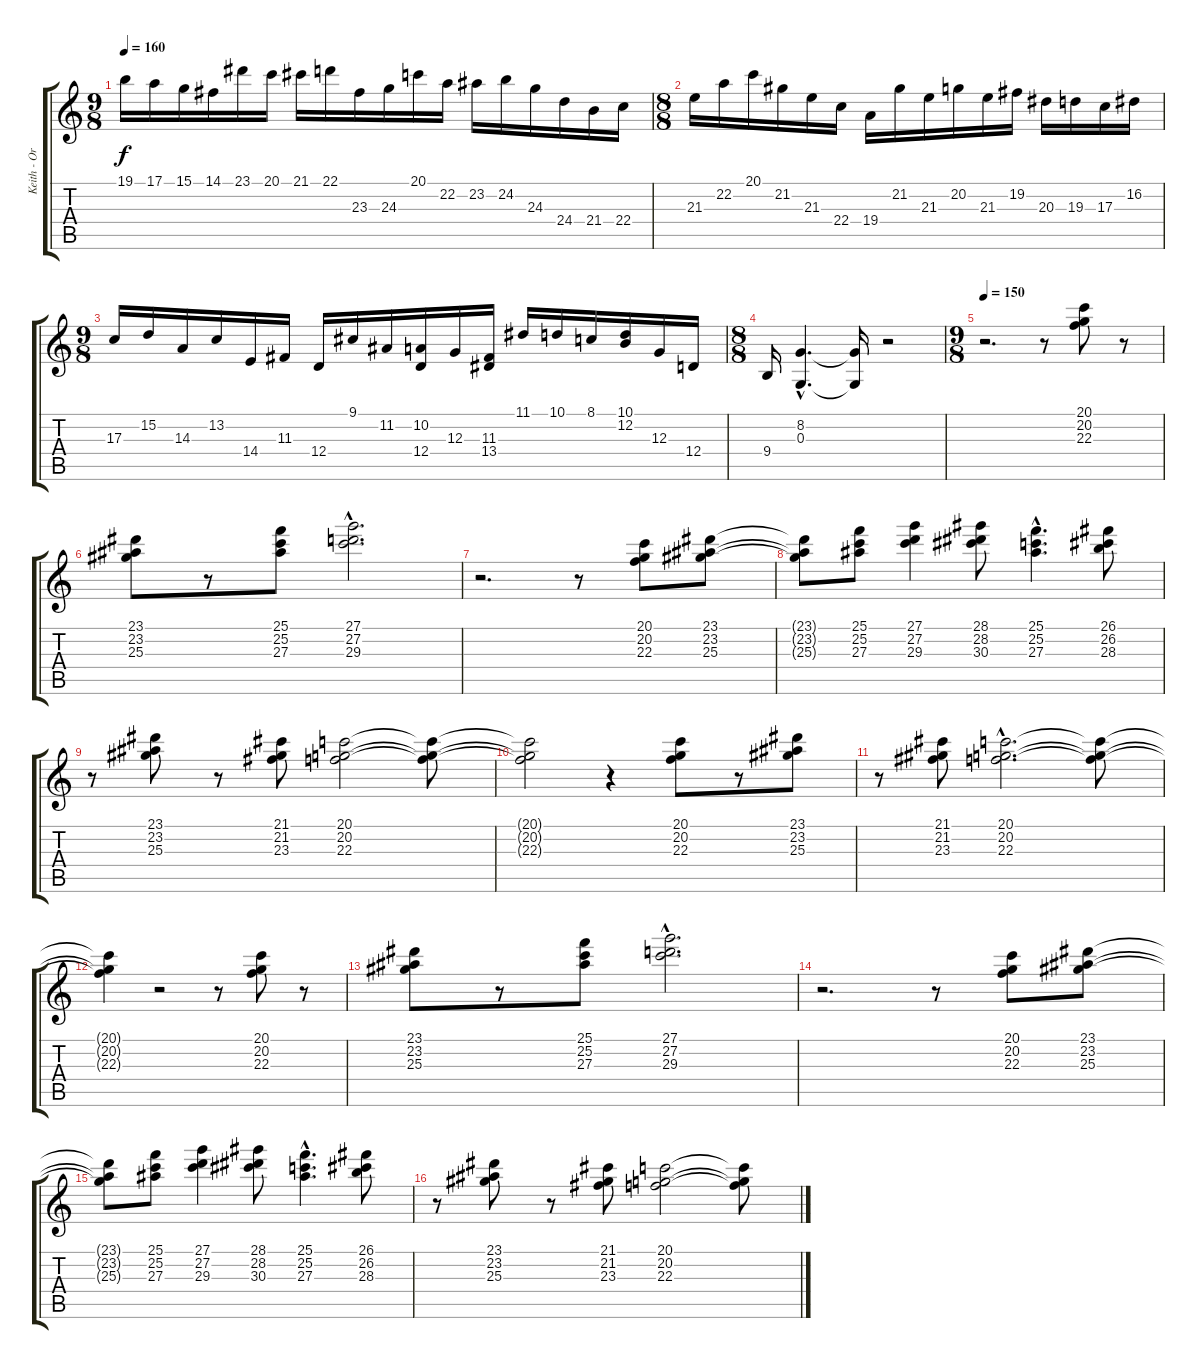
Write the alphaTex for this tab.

\track ("Keith - Organ RH" "Keith - Or") {instrument churchorgan}
\staff {score tabs}
\tuning (E4 B3 G3 D3 A2 E2) {hide}
\ts (9 8)
\tempo 160
\clef g2
\ks c
19.1.16{dy f} 17.1.16 15.1.16 14.1.16 23.1.16 20.1.16 21.1.16 22.1.16 23.3.16 24.3.16 20.1.16 22.2.16 23.2.16 24.2.16 24.3.16 24.4.16 21.4.16 22.4.16 |
\ts (8 8)
21.3.16 22.2.16 20.1.16 21.2.16 21.3.16 22.4.16 19.4.16 21.2.16 21.3.16 20.2.16 21.3.16 19.2.16 20.3.16 19.3.16 17.3.16 16.2.16 |
\ts (9 8)
17.3.16 15.2.16 14.3.16 13.2.16 14.4.16 11.3.16 12.4.16 9.1.16 11.2.16 (10.2 12.4).16 12.3.16 (11.3 13.4).16 11.1.16 10.1.16 8.1.16 (10.1 12.2).16 12.3.16 12.4.16 |
\ts (8 8)
9.4.16 (8.2{hac} 0.3{hac}).4{d} (8.2{t} 0.3{t}).16 r.2 |
\ts (9 8)
\tempo 150
r.2{d} r.8 (20.1 20.2 22.3).8 r.8 |
(23.1 23.2 25.3).8 r.8 (25.1 25.2 27.3).8 (27.1{hac} 27.2{hac} 29.3{hac}).2{d} |
r.2{d} r.8 (20.1 20.2 22.3).8 (23.1 23.2 25.3).8 |
(23.1{t} 23.2{t} 25.3{t}).8 (25.1 25.2 27.3).8 (27.1 27.2 29.3).4 (28.1 28.2 30.3).8 (25.1{hac} 25.2{hac} 27.3{hac}).4{d} (26.1 26.2 28.3).8 |
r.8 (23.1 23.2 25.3).8 r.8 (21.1 21.2 23.3).8 (20.1 20.2 22.3).2 (20.1{t} 20.2{t} 22.3{t}).8 |
(20.1{t} 20.2{t} 22.3{t}).2 r.4 (20.1 20.2 22.3).8 r.8 (23.1 23.2 25.3).8 |
r.8 (21.1 21.2 23.3).8 (20.1{hac} 20.2{hac} 22.3{hac}).2{d} (20.1{t} 20.2{t} 22.3{t}).8 |
(20.1{t} 20.2{t} 22.3{t}).4 r.2 r.8 (20.1 20.2 22.3).8 r.8 |
(23.1 23.2 25.3).8 r.8 (25.1 25.2 27.3).8 (27.1{hac} 27.2{hac} 29.3{hac}).2{d} |
r.2{d} r.8 (20.1 20.2 22.3).8 (23.1 23.2 25.3).8 |
(23.1{t} 23.2{t} 25.3{t}).8 (25.1 25.2 27.3).8 (27.1 27.2 29.3).4 (28.1 28.2 30.3).8 (25.1{hac} 25.2{hac} 27.3{hac}).4{d} (26.1 26.2 28.3).8 |
r.8 (23.1 23.2 25.3).8 r.8 (21.1 21.2 23.3).8 (20.1 20.2 22.3).2 (20.1{t} 20.2{t} 22.3{t}).8
